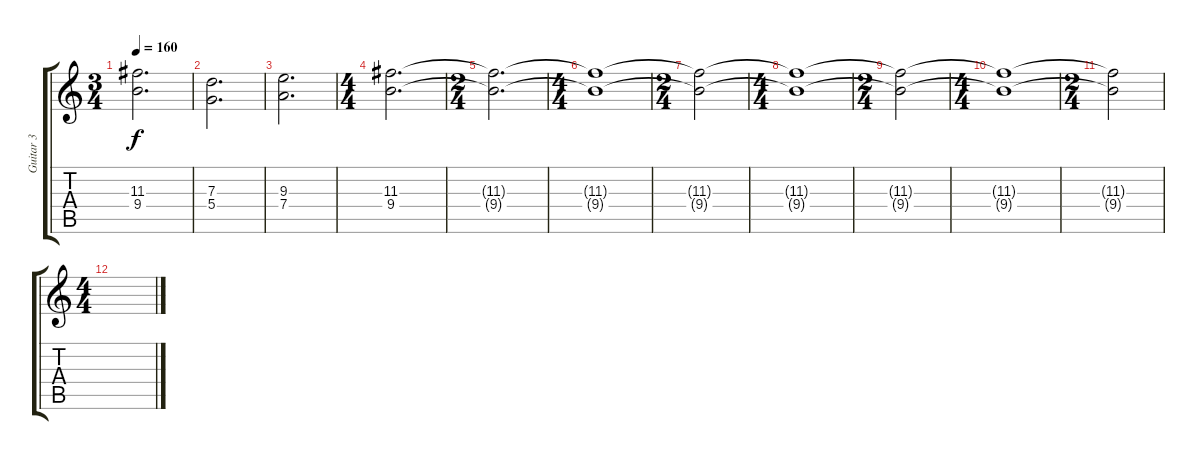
\track ("Guitar 3" "Guitar 3") {instrument overdrivenguitar}
\staff {score tabs}
\tuning (E4 B3 G3 D3 A2 E2) {hide}
\ts (3 4)
\tempo 160
\clef g2
\ks c
(11.3{t} 9.4{t}).2{d dy f} |
(7.3 5.4).2{d} |
(9.3 7.4).2{d} |
\ts (4 4)
(11.3 9.4).2{d} |
\ts (2 4)
(11.3{t} 9.4{t}).2{d} |
\ts (4 4)
(11.3{t} 9.4{t}).1 |
\ts (2 4)
(11.3{t} 9.4{t}).2 |
\ts (4 4)
(11.3{t} 9.4{t}).1 |
\ts (2 4)
(11.3{t} 9.4{t}).2 |
\ts (4 4)
(11.3{t} 9.4{t}).1 |
\ts (2 4)
(11.3{t} 9.4{t}).2 |
\ts (4 4)
